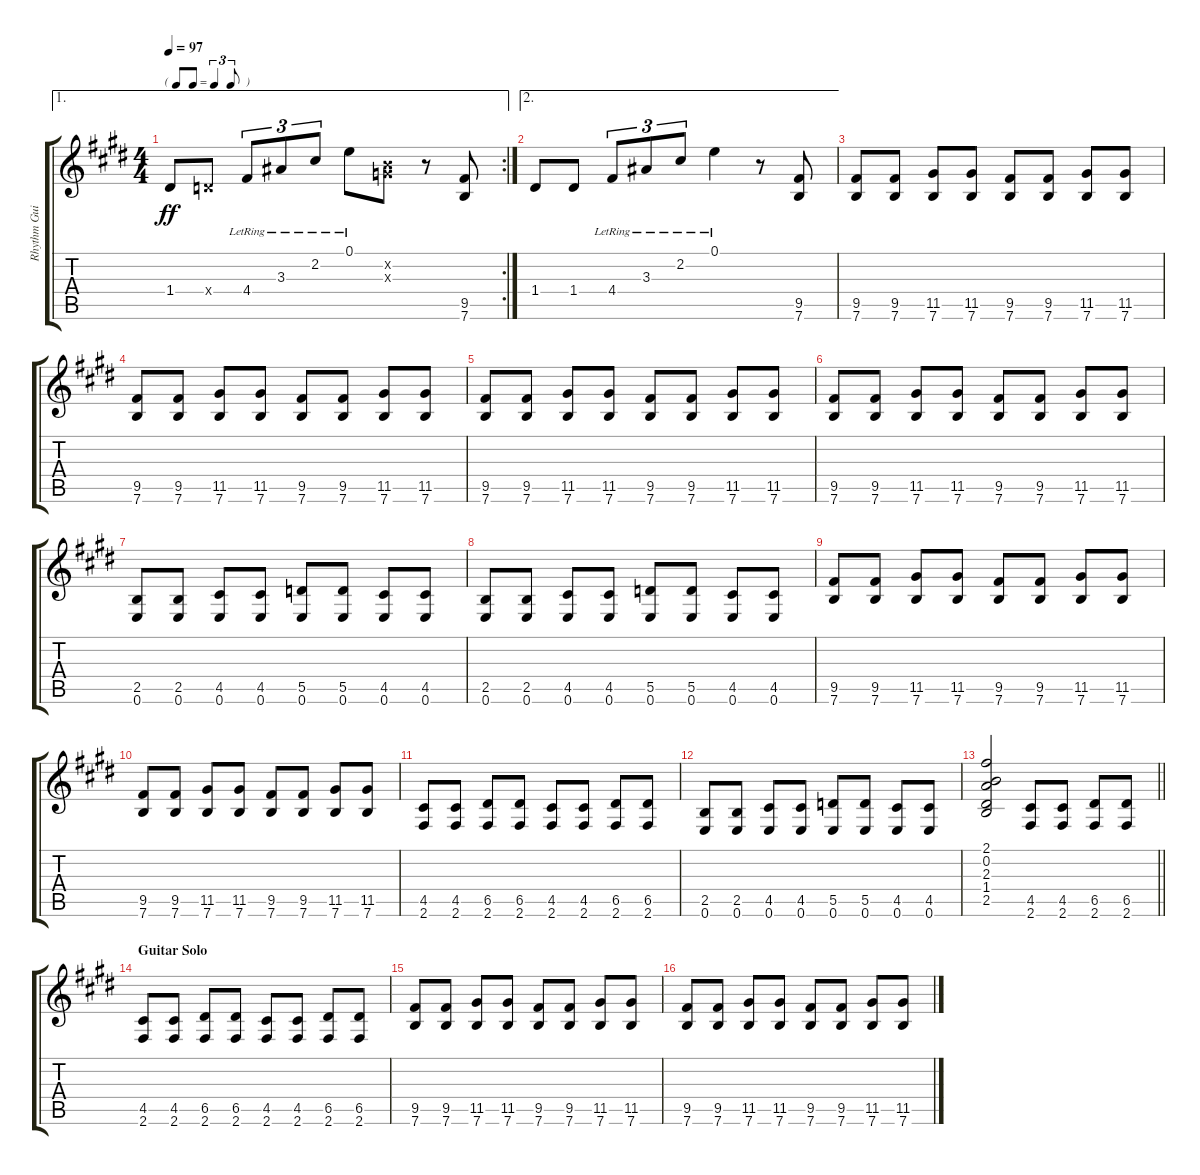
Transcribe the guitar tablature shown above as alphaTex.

\track ("Rhythm Guitar 2" "Rhythm Gui") {instrument acousticguitarnylon}
\staff {score tabs}
\tuning (E4 B3 G3 D3 A2 E2) {hide}
\ae 1
\rc 2
\ts (4 4)
\tf triplet8th
\tempo 97
\clef g2
\ks c#minor
1.4.8{dy ff} 0.4{x}.8 4.4{lr}.8{tu (3 2)} 3.3{lr}.8{tu (3 2)} 2.2{lr}.8{tu (3 2)} 0.1{lr}.8 (0.2{x} 0.3{x}).8 r.8 (9.5 7.6).8 |
\ae 2
\ks e
1.4.8 1.4.8 4.4{lr}.8{tu (3 2)} 3.3{lr}.8{tu (3 2)} 2.2{lr}.8{tu (3 2)} 0.1{lr}.4 r.8 (9.5 7.6).8 |
\ks c#minor
(9.5 7.6).8 (9.5 7.6).8 (11.5 7.6).8 (11.5 7.6).8 (9.5 7.6).8 (9.5 7.6).8 (11.5 7.6).8 (11.5 7.6).8 |
\ks e
(9.5 7.6).8 (9.5 7.6).8 (11.5 7.6).8 (11.5 7.6).8 (9.5 7.6).8 (9.5 7.6).8 (11.5 7.6).8 (11.5 7.6).8 |
\ks c#minor
(9.5 7.6).8 (9.5 7.6).8 (11.5 7.6).8 (11.5 7.6).8 (9.5 7.6).8 (9.5 7.6).8 (11.5 7.6).8 (11.5 7.6).8 |
(9.5 7.6).8 (9.5 7.6).8 (11.5 7.6).8 (11.5 7.6).8 (9.5 7.6).8 (9.5 7.6).8 (11.5 7.6).8 (11.5 7.6).8 |
\ks e
(2.5 0.6).8 (2.5 0.6).8 (4.5 0.6).8 (4.5 0.6).8 (5.5 0.6).8 (5.5 0.6).8 (4.5 0.6).8 (4.5 0.6).8 |
\ks c#minor
(2.5 0.6).8 (2.5 0.6).8 (4.5 0.6).8 (4.5 0.6).8 (5.5 0.6).8 (5.5 0.6).8 (4.5 0.6).8 (4.5 0.6).8 |
(9.5 7.6).8 (9.5 7.6).8 (11.5 7.6).8 (11.5 7.6).8 (9.5 7.6).8 (9.5 7.6).8 (11.5 7.6).8 (11.5 7.6).8 |
\ks e
(9.5 7.6).8 (9.5 7.6).8 (11.5 7.6).8 (11.5 7.6).8 (9.5 7.6).8 (9.5 7.6).8 (11.5 7.6).8 (11.5 7.6).8 |
\ks c#minor
(4.5 2.6).8 (4.5 2.6).8 (6.5 2.6).8 (6.5 2.6).8 (4.5 2.6).8 (4.5 2.6).8 (6.5 2.6).8 (6.5 2.6).8 |
(2.5 0.6).8 (2.5 0.6).8 (4.5 0.6).8 (4.5 0.6).8 (5.5 0.6).8 (5.5 0.6).8 (4.5 0.6).8 (4.5 0.6).8 |
\barLineRight lightlight
\ks e
(2.1 0.2 2.3 1.4 2.5).2 (4.5 2.6).8 (4.5 2.6).8 (6.5 2.6).8 (6.5 2.6).8 |
\section ("" "Guitar Solo")
\ks c#minor
(4.5 2.6).8 (4.5 2.6).8 (6.5 2.6).8 (6.5 2.6).8 (4.5 2.6).8 (4.5 2.6).8 (6.5 2.6).8 (6.5 2.6).8 |
(9.5 7.6).8 (9.5 7.6).8 (11.5 7.6).8 (11.5 7.6).8 (9.5 7.6).8 (9.5 7.6).8 (11.5 7.6).8 (11.5 7.6).8 |
\ks e
(9.5 7.6).8 (9.5 7.6).8 (11.5 7.6).8 (11.5 7.6).8 (9.5 7.6).8 (9.5 7.6).8 (11.5 7.6).8 (11.5 7.6).8
